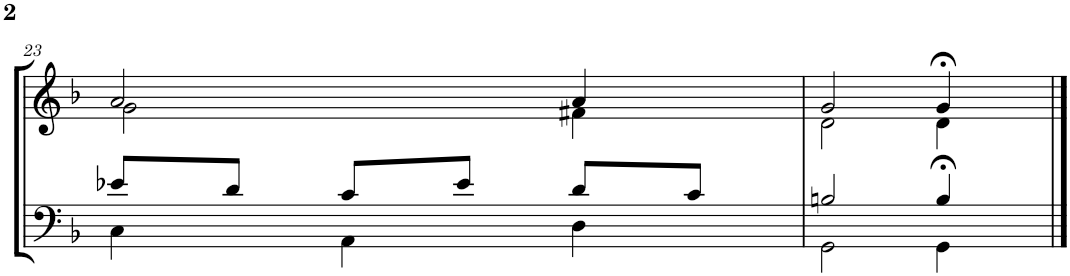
**kern	**kern
*part2	*part1
*staff2	*staff1
*I"Tenor/Baß	*I"Sopran/Alt
!!LO:PB:g=z
*clefF4	*clefG2
*k[b-]	*k[b-]
*M3/4	*M3/4
=23	=23
*^	*^
8e-X/L	4C\	2a/	2g\
8d/J	.	.	.
8c/L	4AA\	.	.
8e-/J	.	.	.
8d/L	4D\	4a/	4f#X\
8c/J	.	.	.
=24	=24	=24	=24
2Bn/	2GG\	2g/	2d\
4B/	4GG>\	4g>/	4d\
*v	*v	*	*
*	*v	*v
==	==
*-	*-
